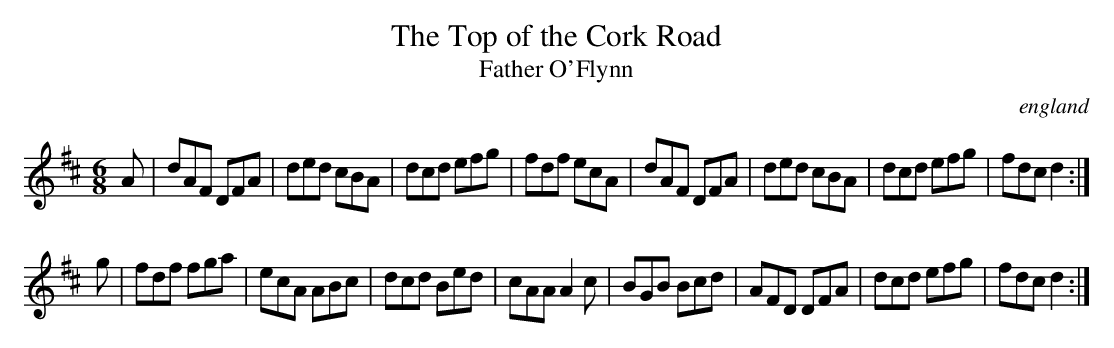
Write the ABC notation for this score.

X:1
T:Top of the Cork Road, The
T:Father O'Flynn
O:england
M:6/8
K:D
A|dAF DFA|ded cBA|dcd efg|fdf ecA|dAF DFA|ded cBA|dcd efg|fdc d2:|
g|fdf fga|ecA ABc|dcd Bed|cAA A2c|BGB Bcd|AFD DFA|dcd efg|fdc d2:|
